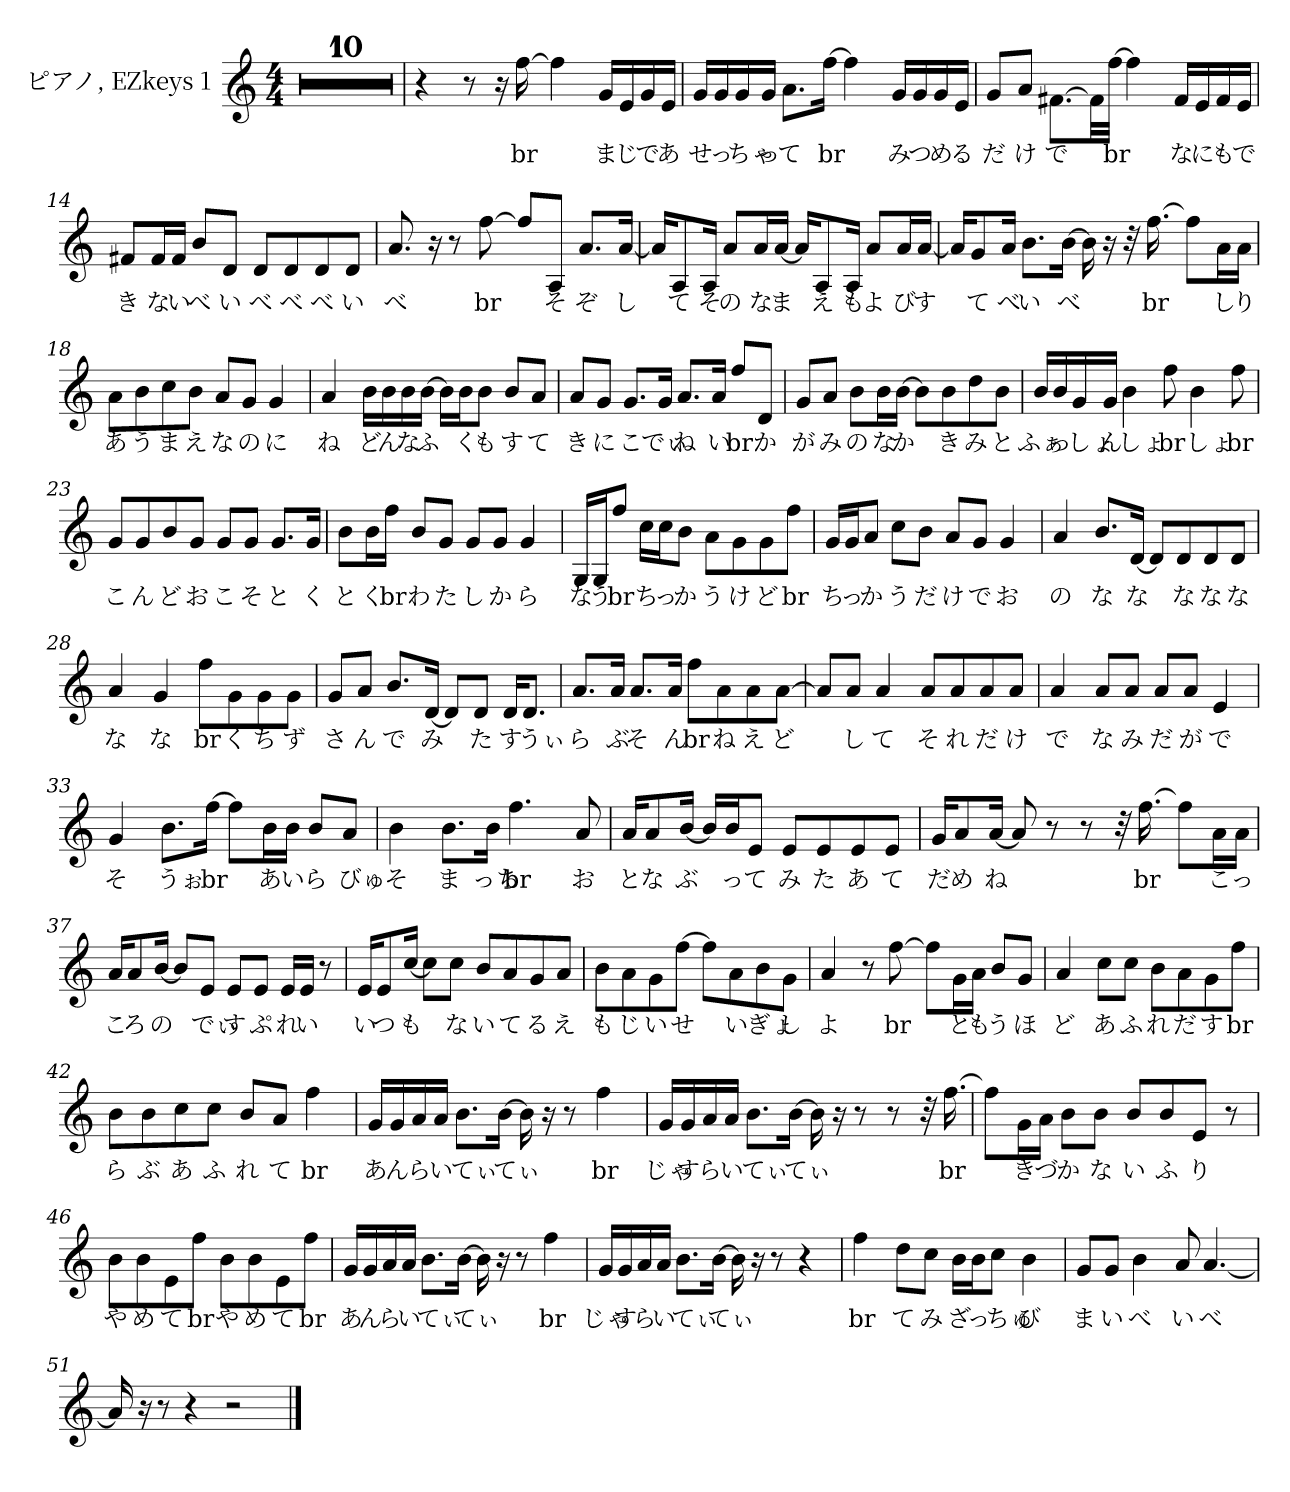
**kern	**text
*part1	*part1
*staff1	*staff1
*I"ピアノ, EZkeys 1	*
*clefG2	*
*k[]	*
*M4/4	*
*MM130	*
=1	=1
1r	.
=2	=2
1r	.
=3	=3
1r	.
=4	=4
1r	.
=5	=5
1r	.
=6	=6
1r	.
=7	=7
1r	.
=8	=8
1r	.
=9	=9
1r	.
=10	=10
1r	.
=11	=11
4r	.
8r	.
16r	.
!	!LO:LY:b
[16ff\	br
4ff\]	.
!	!LO:LY:b
16g/LL	ま
!	!LO:LY:b
16e/	じ
!	!LO:LY:b
16g/	で
!	!LO:LY:b
16e/JJ	あ
!!LO:LB:g=z
=12	=12
!	!LO:LY:b
16g/LL	せ
!	!LO:LY:b
16g/	っ
!	!LO:LY:b
16g/	ちゃ
!	!LO:LY:b
16g/JJ	っ
!	!LO:LY:b
8.a\L	て
!	!LO:LY:b
[16ff\Jk	br
4ff\]	.
!	!LO:LY:b
16g/LL	み
!	!LO:LY:b
16g/	つ
!	!LO:LY:b
16g/	め
!	!LO:LY:b
16e/JJ	る
=13	=13
!	!LO:LY:b
8g/L	だ
!	!LO:LY:b
8a/J	け
!	!LO:LY:b
[8.f#X\L	で
32f#\LL]	.
!	!LO:LY:b
[32ff\JJJ	br
4ff\]	.
!	!LO:LY:b
16f#/LL	な
!	!LO:LY:b
16e/	に
!	!LO:LY:b
16f#/	も
!	!LO:LY:b
16e/JJ	で
=14	=14
!	!LO:LY:b
8f#X/L	き
!	!LO:LY:b
16f#/L	な
!	!LO:LY:b
16f#/JJ	い
!	!LO:LY:b
8b/L	べ
!	!LO:LY:b
8d/J	い
!	!LO:LY:b
8d/L	べ
!	!LO:LY:b
8d/	べ
!	!LO:LY:b
8d/	べ
!	!LO:LY:b
8d/J	い
!!LO:LB:g=z
=15	=15
!	!LO:LY:b
8.a/	べ
16r	.
8r	.
!	!LO:LY:b
[8ff\	br
8ff/L]	.
!	!LO:LY:b
8A/J	そ
!	!LO:LY:b
8.a/L	ぞ
!	!LO:LY:b
[16a/Jk	し
=16	=16
16a/KL]	.
!	!LO:LY:b
8A/	て
!	!LO:LY:b
16A/Jk	そ
!	!LO:LY:b
8a/L	の
!	!LO:LY:b
16a/L	な
!	!LO:LY:b
[16a/JJ	ま
16a/KL]	.
!	!LO:LY:b
8A/	え
!	!LO:LY:b
16A/Jk	も
!	!LO:LY:b
8a/L	よ
!	!LO:LY:b
16a/L	び
!	!LO:LY:b
[16a/JJ	す
=17	=17
16a/KL]	.
!	!LO:LY:b
8g/	て
!	!LO:LY:b
16a/Jk	べ
!	!LO:LY:b
8.b\L	い
!	!LO:LY:b
[16b\Jk	べ
16b\]	.
16r	.
32r	.
!	!LO:LY:b
[16.ff\	br
8ff\L]	.
!	!LO:LY:b
16a\L	し
!	!LO:LY:b
16a\JJ	り
!!LO:LB:g=z
=18	=18
!	!LO:LY:b
8a\L	あ
!	!LO:LY:b
8b\	う
!	!LO:LY:b
8cc\	ま
!	!LO:LY:b
8b\J	え
!	!LO:LY:b
8a/L	な
!	!LO:LY:b
8g/J	の
!	!LO:LY:b
4g/	に
=19	=19
!	!LO:LY:b
4a/	ね
!	!LO:LY:b
16b\LL	ど
!	!LO:LY:b
16b\	ん
!	!LO:LY:b
16b\	な
!	!LO:LY:b
[16b\JJ	ふ
16b\LL]	.
!	!LO:LY:b
16b\J	く
!	!LO:LY:b
8b\J	も
!	!LO:LY:b
8b/L	す
!	!LO:LY:b
8a/J	て
=20	=20
!	!LO:LY:b
8a/L	き
!	!LO:LY:b
8g/J	に
!	!LO:LY:b
8.g/L	こ
!	!LO:LY:b
16g/Jk	でぃ
!	!LO:LY:b
8.a/L	ね
!	!LO:LY:b
16a/Jk	い
!	!LO:LY:b
8ff/L	br
!	!LO:LY:b
8d/J	か
=21	=21
!	!LO:LY:b
8g/L	が
!	!LO:LY:b
8a/J	み
!	!LO:LY:b
8b\L	の
!	!LO:LY:b
16b\L	な
!	!LO:LY:b
[16b\JJ	か
8b\L]	.
!	!LO:LY:b
8b\	き
!	!LO:LY:b
8dd\	み
!	!LO:LY:b
8b\J	と
!!LO:LB:g=z
=22	=22
!	!LO:LY:b
16b/LL	ふぁ
!	!LO:LY:b
16b/	っ
!	!LO:LY:b
16g/	しょ
!	!LO:LY:b
16g/JJ	ん
!	!LO:LY:b
4b\	しょ
!	!LO:LY:b
8ff\	br
!	!LO:LY:b
4b\	しょ
!	!LO:LY:b
8ff\	br
=23	=23
!	!LO:LY:b
8g/L	こ
!	!LO:LY:b
8g/	ん
!	!LO:LY:b
8b/	ど
!	!LO:LY:b
8g/J	お
!	!LO:LY:b
8g/L	こ
!	!LO:LY:b
8g/J	そ
!	!LO:LY:b
8.g/L	と
!	!LO:LY:b
16g/Jk	く
=24	=24
!	!LO:LY:b
8b\L	と
!	!LO:LY:b
16b\L	く
!	!LO:LY:b
16ff\JJ	br
!	!LO:LY:b
8b/L	わ
!	!LO:LY:b
8g/J	た
!	!LO:LY:b
8g/L	し
!	!LO:LY:b
8g/J	か
!	!LO:LY:b
4g/	ら
=25	=25
!	!LO:LY:b
16G/LL	な
!	!LO:LY:b
16G/J	う
!	!LO:LY:b
8ff/J	br
!	!LO:LY:b
16cc\LL	ち
!	!LO:LY:b
16cc\J	っ
!	!LO:LY:b
8b\J	か
!	!LO:LY:b
8a\L	う
!	!LO:LY:b
8g\	け
!	!LO:LY:b
8g\	ど
!	!LO:LY:b
8ff\J	br
!!LO:LB:g=z
=26	=26
!	!LO:LY:b
16g/LL	ち
!	!LO:LY:b
16g/J	っ
!	!LO:LY:b
8a/J	か
!	!LO:LY:b
8cc\L	う
!	!LO:LY:b
8b\J	だ
!	!LO:LY:b
8a/L	け
!	!LO:LY:b
8g/J	で
!	!LO:LY:b
4g/	お
=27	=27
!	!LO:LY:b
4a/	の
!	!LO:LY:b
8.b/L	な
!	!LO:LY:b
[16d/Jk	な
8d/L]	.
!	!LO:LY:b
8d/	な
!	!LO:LY:b
8d/	な
!	!LO:LY:b
8d/J	な
=28	=28
!	!LO:LY:b
4a/	な
!	!LO:LY:b
4g/	な
!	!LO:LY:b
8ff\L	br
!	!LO:LY:b
8g\	く
!	!LO:LY:b
8g\	ち
!	!LO:LY:b
8g\J	ず
=29	=29
!	!LO:LY:b
8g/L	さ
!	!LO:LY:b
8a/J	ん
!	!LO:LY:b
8.b/L	で
!	!LO:LY:b
[16d/Jk	み
8d/L]	.
!	!LO:LY:b
8d/J	た
!	!LO:LY:b
16d/KL	す
!	!LO:LY:b
8.d/J	うぃ
!!LO:LB:g=z
=30	=30
!	!LO:LY:b
8.a/L	ら
!	!LO:LY:b
16a/Jk	ぶ
!	!LO:LY:b
8.a/L	そ
!	!LO:LY:b
16a/Jk	ん
!	!LO:LY:b
8ff\L	br
!	!LO:LY:b
8a\	ね
!	!LO:LY:b
8a\	え
!	!LO:LY:b
[8a\J	ど
=31	=31
8a/L]	.
!	!LO:LY:b
8a/J	し
!	!LO:LY:b
4a/	て
!	!LO:LY:b
8a/L	そ
!	!LO:LY:b
8a/	れ
!	!LO:LY:b
8a/	だ
!	!LO:LY:b
8a/J	け
=32	=32
!	!LO:LY:b
4a/	で
!	!LO:LY:b
8a/L	な
!	!LO:LY:b
8a/J	み
!	!LO:LY:b
8a/L	だ
!	!LO:LY:b
8a/J	が
!	!LO:LY:b
4e/	で
=33	=33
!	!LO:LY:b
4g/	そ
!	!LO:LY:b
8.b\L	うぉ
!	!LO:LY:b
[16ff\Jk	br
8ff\L]	.
!	!LO:LY:b
16b\L	あ
!	!LO:LY:b
16b\JJ	い
!	!LO:LY:b
8b/L	ら
!	!LO:LY:b
8a/J	びゅ
!!LO:LB:g=z
=34	=34
!	!LO:LY:b
4b\	そ
!	!LO:LY:b
8.b\L	ま
!	!LO:LY:b
16b\Jk	っち
!	!LO:LY:b
4.ff\	br
!	!LO:LY:b
8a/	お
=35	=35
!	!LO:LY:b
16a/KL	と
!	!LO:LY:b
8a/	な
!	!LO:LY:b
[16b/Jk	ぶ
16b/LL]	.
!	!LO:LY:b
16b/J	っ
!	!LO:LY:b
8e/J	て
!	!LO:LY:b
8e/L	み
!	!LO:LY:b
8e/	た
!	!LO:LY:b
8e/	あ
!	!LO:LY:b
8e/J	て
=36	=36
!	!LO:LY:b
16g/KL	だ
!	!LO:LY:b
8a/	め
!	!LO:LY:b
[16a/Jk	ね
8a/]	.
8r	.
8r	.
32r	.
!	!LO:LY:b
[16.ff\	br
8ff\L]	.
!	!LO:LY:b
16a\L	こ
!	!LO:LY:b
16a\JJ	っ
=37	=37
!	!LO:LY:b
16a/KL	こ
!	!LO:LY:b
8a/	ろ
!	!LO:LY:b
[16b/Jk	の
8b/L]	.
!	!LO:LY:b
8e/J	でぃ
!	!LO:LY:b
8e/L	す
!	!LO:LY:b
8e/J	ぷ
!	!LO:LY:b
16e/LL	れ
!	!LO:LY:b
16e/JJ	い
8r	.
!!LO:LB:g=z
=38	=38
!	!LO:LY:b
16e/KL	い
!	!LO:LY:b
8e/	つ
!	!LO:LY:b
[16cc/Jk	も
8cc\L]	.
!	!LO:LY:b
8cc\J	な
!	!LO:LY:b
8b/L	い
!	!LO:LY:b
8a/	て
!	!LO:LY:b
8g/	る
!	!LO:LY:b
8a/J	え
=39	=39
!	!LO:LY:b
8b\L	も
!	!LO:LY:b
8a\	じ
!	!LO:LY:b
8g\	い
!	!LO:LY:b
[8ff\J	せ
8ff\L]	.
!	!LO:LY:b
8a\	い
!	!LO:LY:b
8b\	ぎょ
!	!LO:LY:b
8g\J	し
=40	=40
!	!LO:LY:b
4a/	よ
8r	.
!	!LO:LY:b
[8ff\	br
8ff\L]	.
!	!LO:LY:b
16g\L	と
!	!LO:LY:b
16a\JJ	も
!	!LO:LY:b
8b/L	う
!	!LO:LY:b
8g/J	ほ
=41	=41
!	!LO:LY:b
4a/	ど
!	!LO:LY:b
8cc\L	あ
!	!LO:LY:b
8cc\J	ふ
!	!LO:LY:b
8b\L	れ
!	!LO:LY:b
8a\	だ
!	!LO:LY:b
8g\	す
!	!LO:LY:b
8ff\J	br
!!LO:LB:g=z
=42	=42
!	!LO:LY:b
8b\L	ら
!	!LO:LY:b
8b\	ぶ
!	!LO:LY:b
8cc\	あ
!	!LO:LY:b
8cc\J	ふ
!	!LO:LY:b
8b/L	れ
!	!LO:LY:b
8a/J	て
!	!LO:LY:b
4ff\	br
=43	=43
!	!LO:LY:b
16g/LL	あ
!	!LO:LY:b
16g/	ん
!	!LO:LY:b
16a/	ら
!	!LO:LY:b
16a/JJ	い
!	!LO:LY:b
8.b\L	てぃ
!	!LO:LY:b
[16b\Jk	てぃ
16b\]	.
16r	.
8r	.
!	!LO:LY:b
4ff\	br
=44	=44
!	!LO:LY:b
16g/LL	じゃ
!	!LO:LY:b
16g/	す
!	!LO:LY:b
16a/	ら
!	!LO:LY:b
16a/JJ	い
!	!LO:LY:b
8.b\L	てぃ
!	!LO:LY:b
[16b\Jk	てぃ
16b\]	.
16r	.
8r	.
8r	.
32r	.
!	!LO:LY:b
[16.ff\	br
!!LO:PB:g=z
=45	=45
8ff\L]	.
!	!LO:LY:b
16g\L	き
!	!LO:LY:b
16a\JJ	づ
!	!LO:LY:b
8b\L	か
!	!LO:LY:b
8b\J	な
!	!LO:LY:b
8b/L	い
!	!LO:LY:b
8b/	ふ
!	!LO:LY:b
8e/J	り
8r	.
=46	=46
!	!LO:LY:b
8b\L	や
!	!LO:LY:b
8b\	め
!	!LO:LY:b
8e\	て
!	!LO:LY:b
8ff\J	br
!	!LO:LY:b
8b\L	や
!	!LO:LY:b
8b\	め
!	!LO:LY:b
8e\	て
!	!LO:LY:b
8ff\J	br
=47	=47
!	!LO:LY:b
16g/LL	あ
!	!LO:LY:b
16g/	ん
!	!LO:LY:b
16a/	ら
!	!LO:LY:b
16a/JJ	い
!	!LO:LY:b
8.b\L	てぃ
!	!LO:LY:b
[16b\Jk	てぃ
16b\]	.
16r	.
8r	.
!	!LO:LY:b
4ff\	br
!!LO:LB:g=z
=48	=48
!	!LO:LY:b
16g/LL	じゃ
!	!LO:LY:b
16g/	す
!	!LO:LY:b
16a/	ら
!	!LO:LY:b
16a/JJ	い
!	!LO:LY:b
8.b\L	てぃ
!	!LO:LY:b
[16b\Jk	てぃ
16b\]	.
16r	.
8r	.
4r	.
=49	=49
!	!LO:LY:b
4ff\	br
!	!LO:LY:b
8dd\L	て
!	!LO:LY:b
8cc\J	み
!	!LO:LY:b
16b\LL	ざ
!	!LO:LY:b
16b\J	っ
!	!LO:LY:b
8cc\J	ちゅ
!	!LO:LY:b
4b\	び
=50	=50
!	!LO:LY:b
8g/L	ま
!	!LO:LY:b
8g/J	い
!	!LO:LY:b
4b\	べ
!	!LO:LY:b
8a/	い
!	!LO:LY:b
[4.a/	べ
=51	=51
16a/]	.
16r	.
8r	.
4r	.
2r	.
==	==
*-	*-
